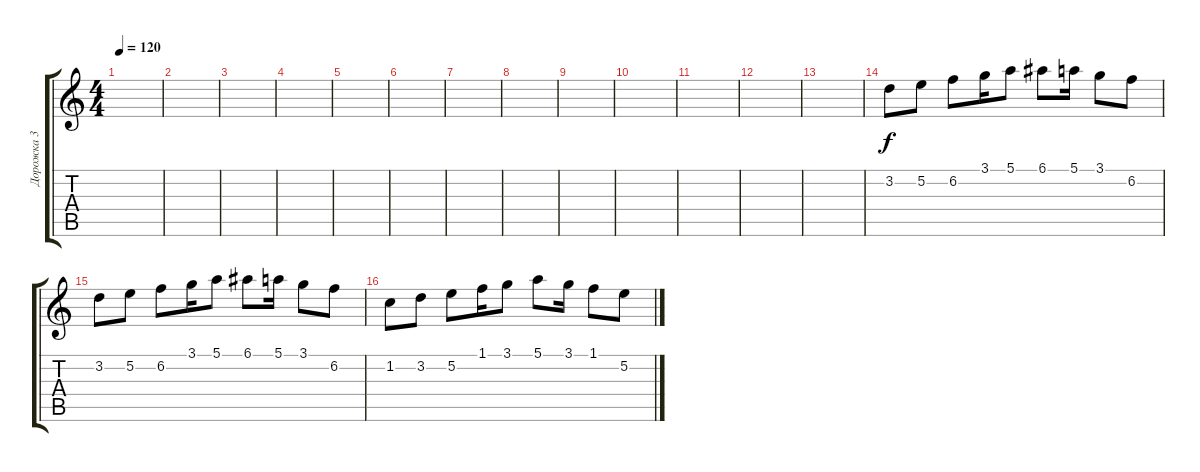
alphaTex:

\track ("Дорожка 3" "Дорожка 3") {instrument distortionguitar}
\staff {score tabs}
\tuning (E4 B3 G3 D3 A2 E2) {hide}
\ts (4 4)
\tempo 120
\clef g2
\ks c
|
|
|
|
|
|
|
|
|
|
|
|
|
3.2.8 5.2.8 6.2.8 3.1.16 5.1.8 6.1.8 5.1.16 3.1.8 6.2.8 |
3.2.8 5.2.8 6.2.8 3.1.16 5.1.8 6.1.8 5.1.16 3.1.8 6.2.8 |
1.2.8 3.2.8 5.2.8 1.1.16 3.1.8 5.1.8 3.1.16 1.1.8 5.2.8
